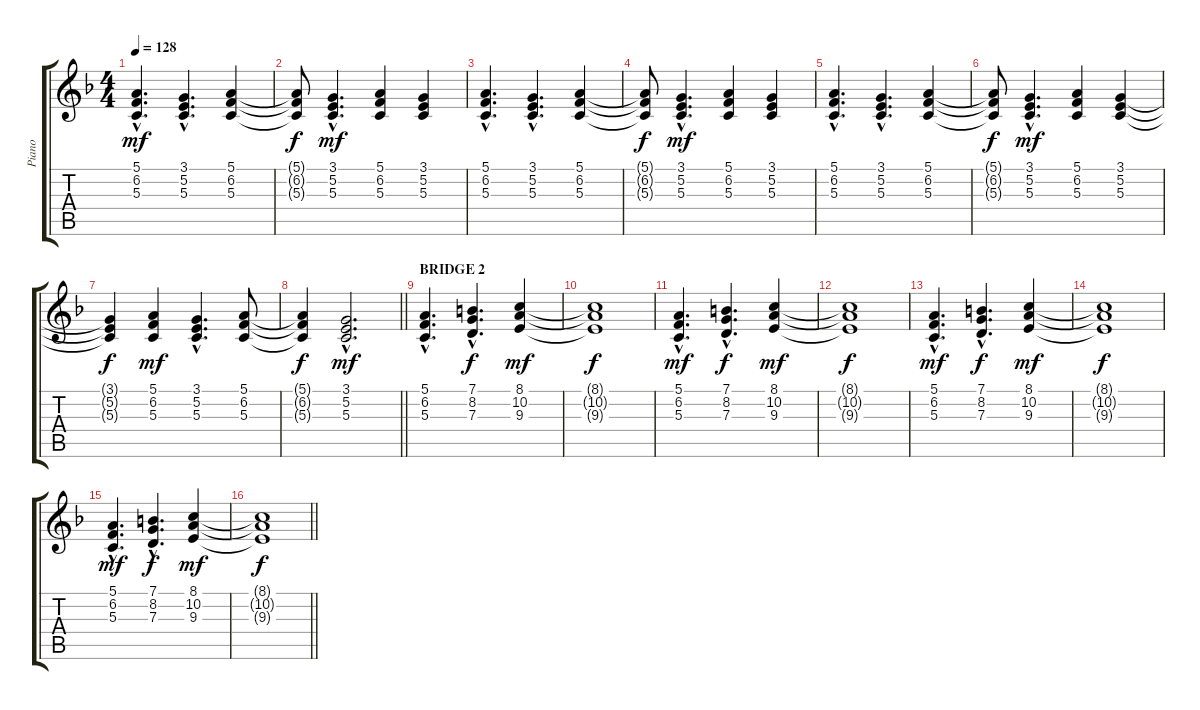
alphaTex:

\track ("Piano" "Piano") {instrument acousticgrandpiano}
\staff {score tabs}
\tuning (E4 B3 G3 D3 A2 E2) {hide}
\ts (4 4)
\tempo 128
\clef g2
\ks f
(5.1{hac} 6.2{hac} 5.3{hac}).4{d dy mf} (3.1{hac} 5.2{hac} 5.3{hac}).4{d} (5.1 6.2 5.3).4 |
(5.1{t} 6.2{t} 5.3{t}).8{dy f} (3.1{hac} 5.2{hac} 5.3{hac}).4{d dy mf} (5.1 6.2 5.3).4 (3.1 5.2 5.3).4 |
(5.1{hac} 6.2{hac} 5.3{hac}).4{d} (3.1{hac} 5.2{hac} 5.3{hac}).4{d} (5.1 6.2 5.3).4 |
(5.1{t} 6.2{t} 5.3{t}).8{dy f} (3.1{hac} 5.2{hac} 5.3{hac}).4{d dy mf} (5.1 6.2 5.3).4 (3.1 5.2 5.3).4 |
(5.1{hac} 6.2{hac} 5.3{hac}).4{d} (3.1{hac} 5.2{hac} 5.3{hac}).4{d} (5.1 6.2 5.3).4 |
(5.1{t} 6.2{t} 5.3{t}).8{dy f} (3.1{hac} 5.2{hac} 5.3{hac}).4{d dy mf} (5.1 6.2 5.3).4 (3.1 5.2 5.3).4 |
(3.1{t} 5.2{t} 5.3{t}).4{dy f} (5.1 6.2 5.3).4{dy mf} (3.1{hac} 5.2{hac} 5.3{hac}).4{d} (5.1 6.2 5.3).8 |
\barLineRight lightlight
(5.1{t} 6.2{t} 5.3{t}).4{dy f} (3.1{hac} 5.2{hac} 5.3{hac}).2{d dy mf} |
\section ("" "BRIDGE 2")
(5.1{hac} 6.2{hac} 5.3{hac}).4{d} (7.1{hac} 8.2{hac} 7.3{hac}).4{d dy f} (8.1 10.2 9.3).4{dy mf} |
(8.1{t} 10.2{t} 9.3{t}).1{dy f} |
(5.1{hac} 6.2{hac} 5.3{hac}).4{d dy mf} (7.1{hac} 8.2{hac} 7.3{hac}).4{d dy f} (8.1 10.2 9.3).4{dy mf} |
(8.1{t} 10.2{t} 9.3{t}).1{dy f} |
(5.1{hac} 6.2{hac} 5.3{hac}).4{d dy mf} (7.1{hac} 8.2{hac} 7.3{hac}).4{d dy f} (8.1 10.2 9.3).4{dy mf} |
(8.1{t} 10.2{t} 9.3{t}).1{dy f} |
(5.1{hac} 6.2{hac} 5.3{hac}).4{d dy mf} (7.1{hac} 8.2{hac} 7.3{hac}).4{d dy f} (8.1 10.2 9.3).4{dy mf} |
\barLineRight lightlight
(8.1{t} 10.2{t} 9.3{t}).1{dy f}
